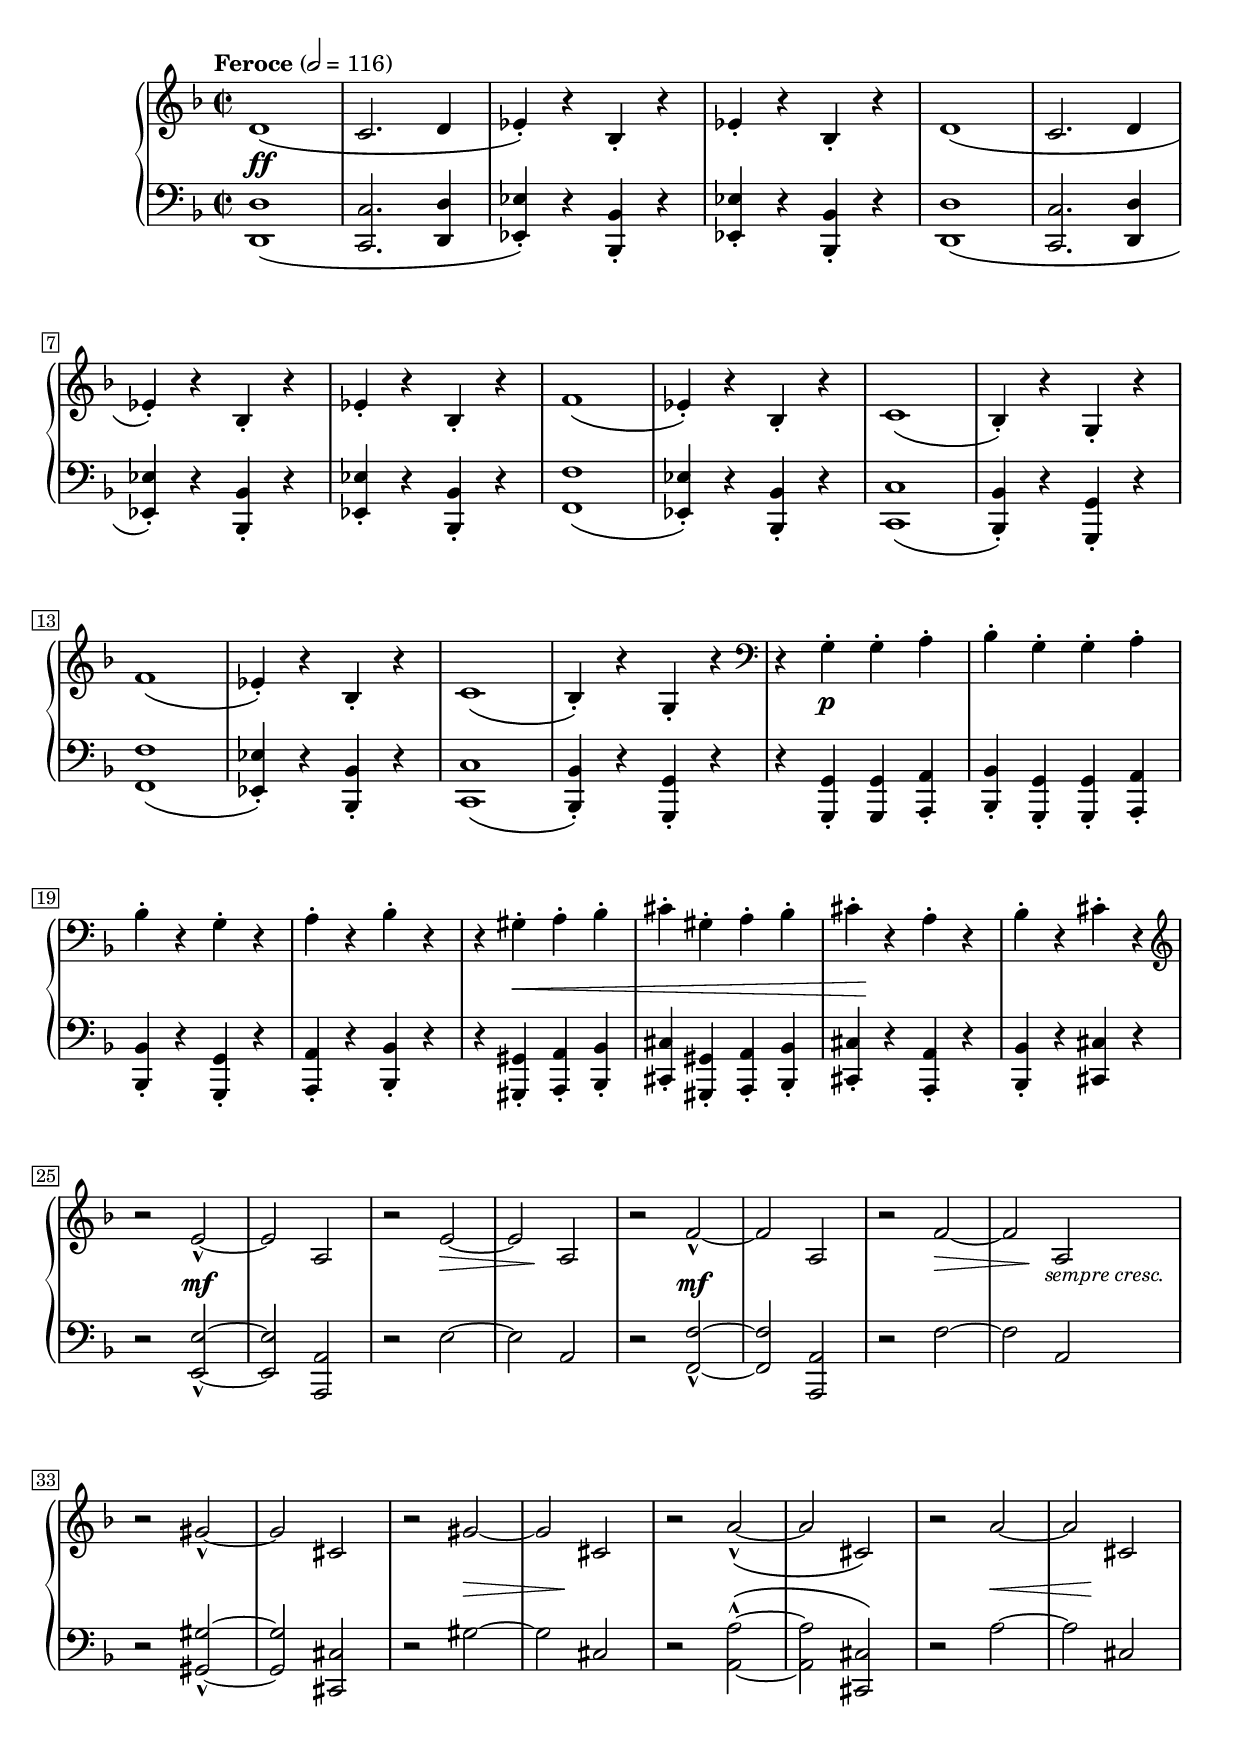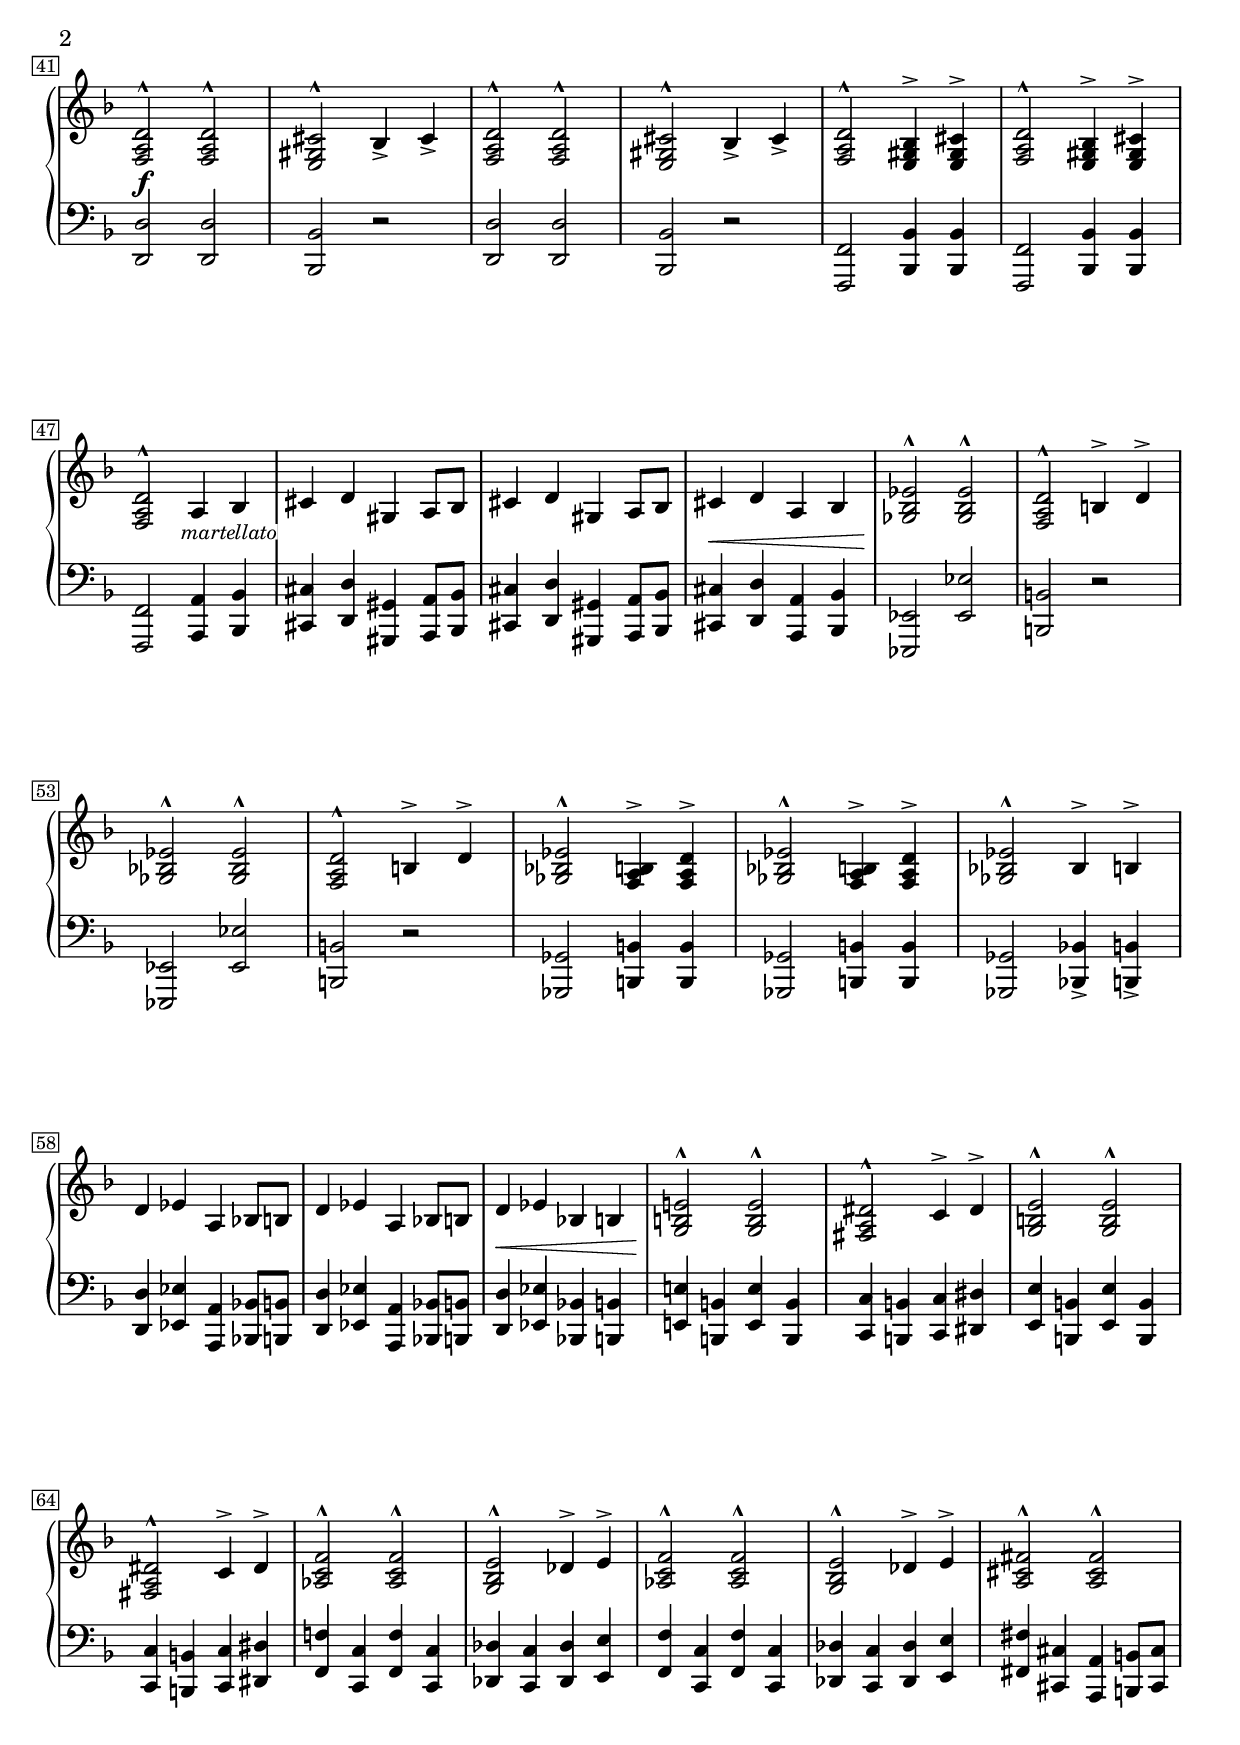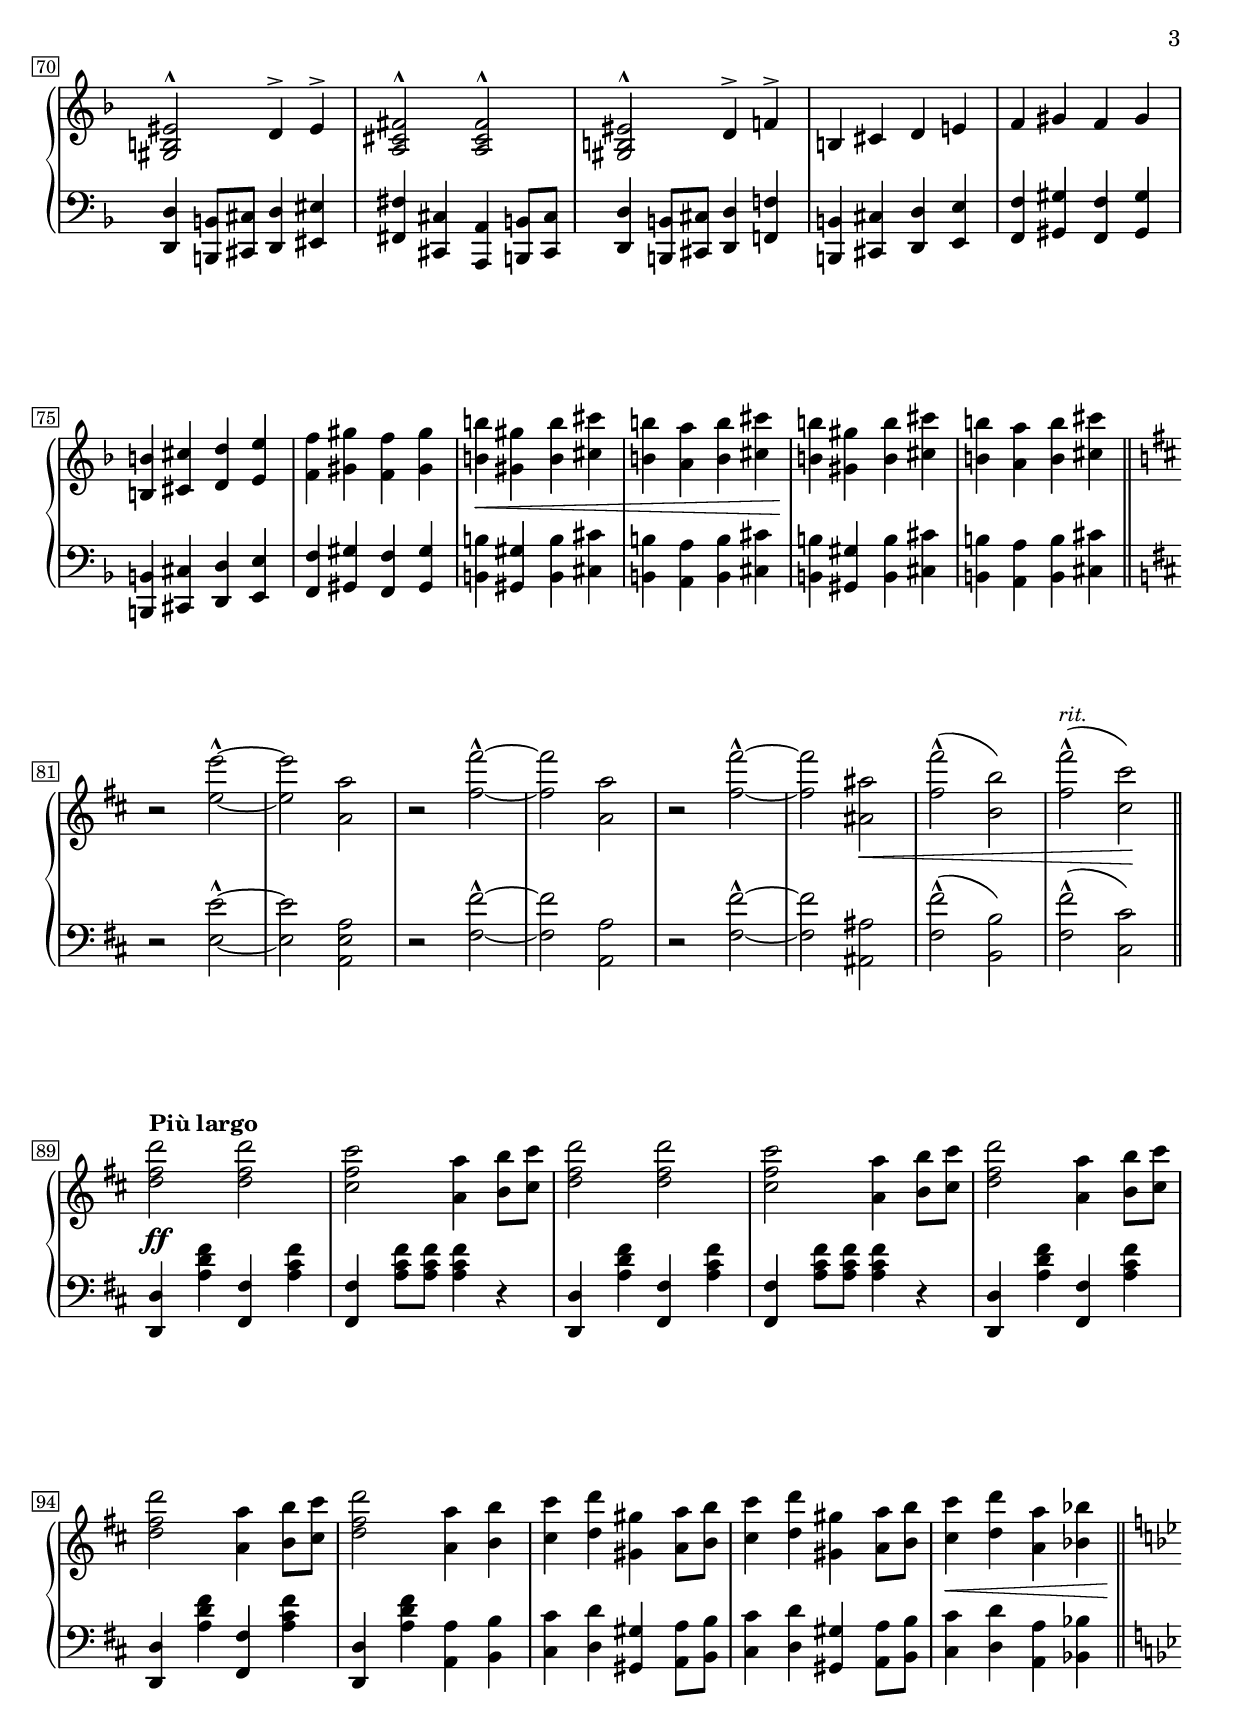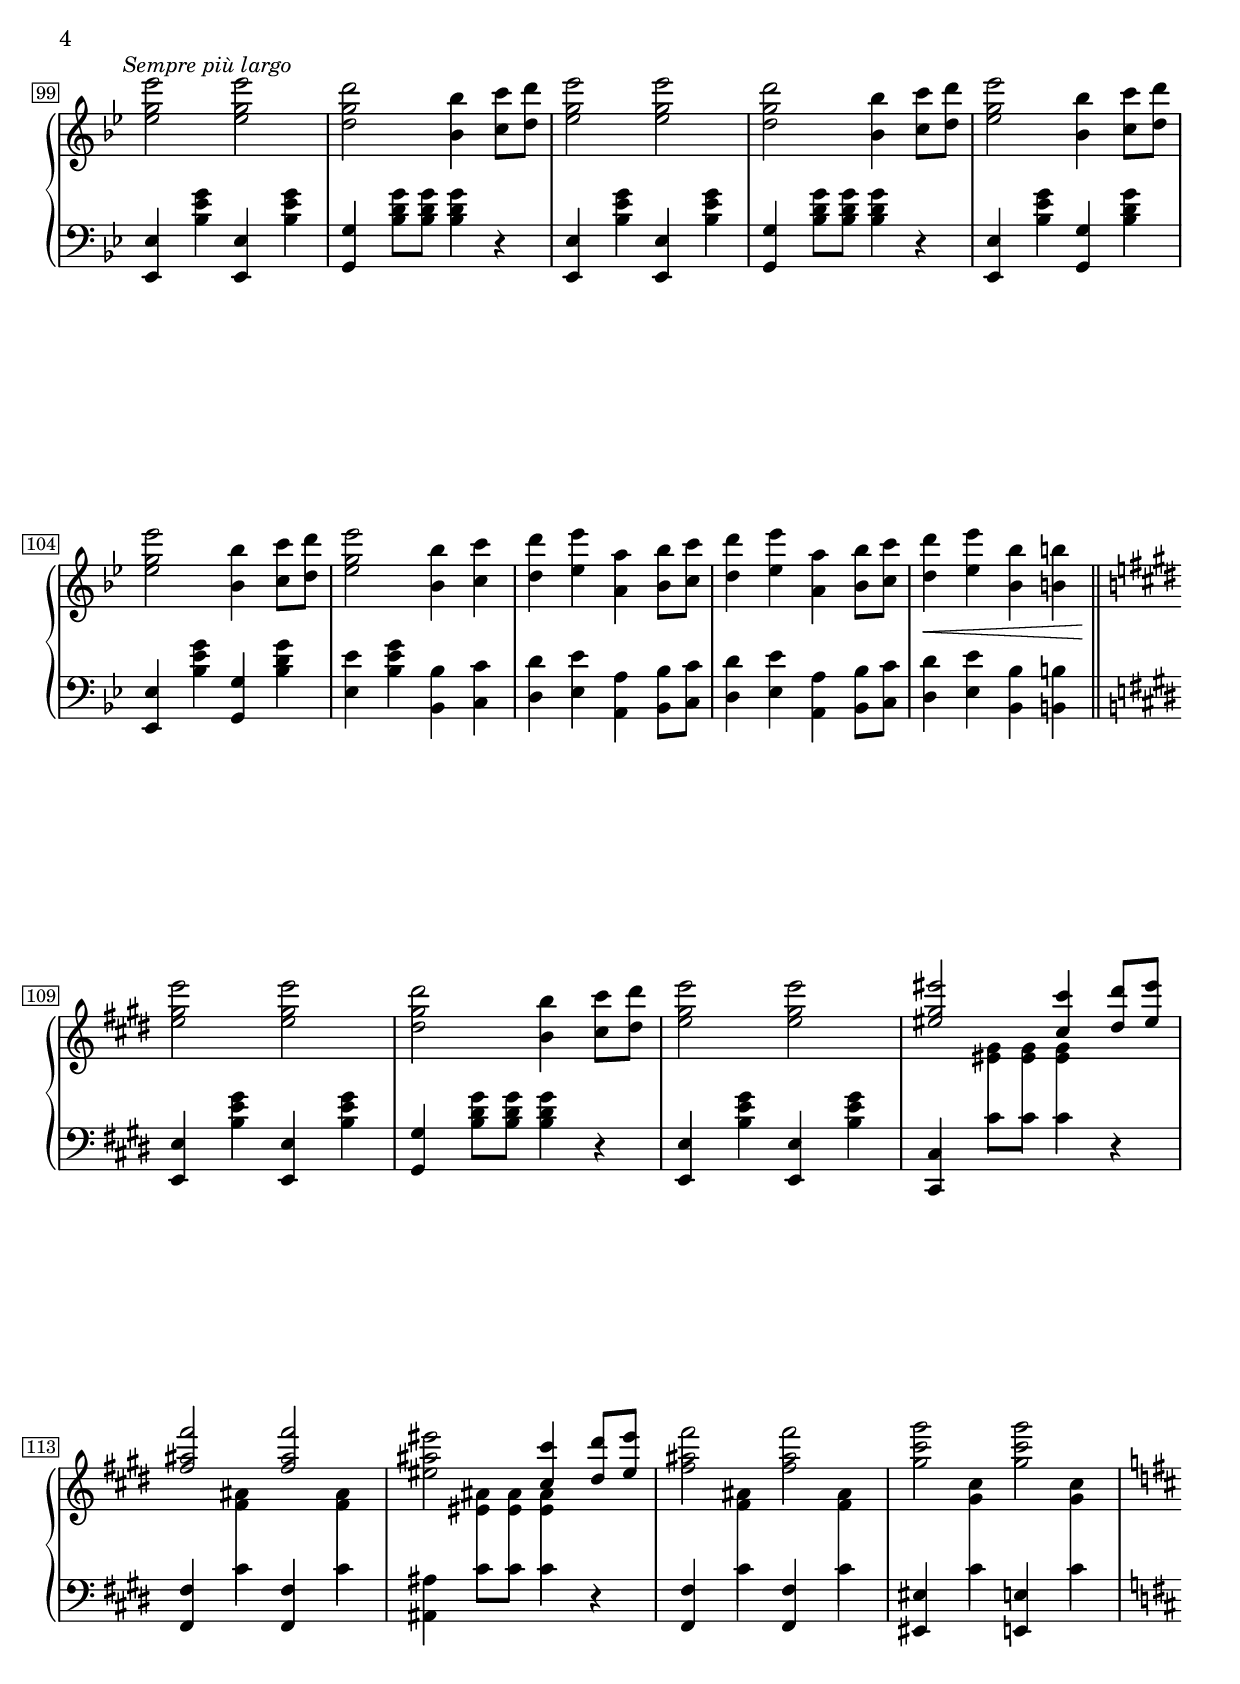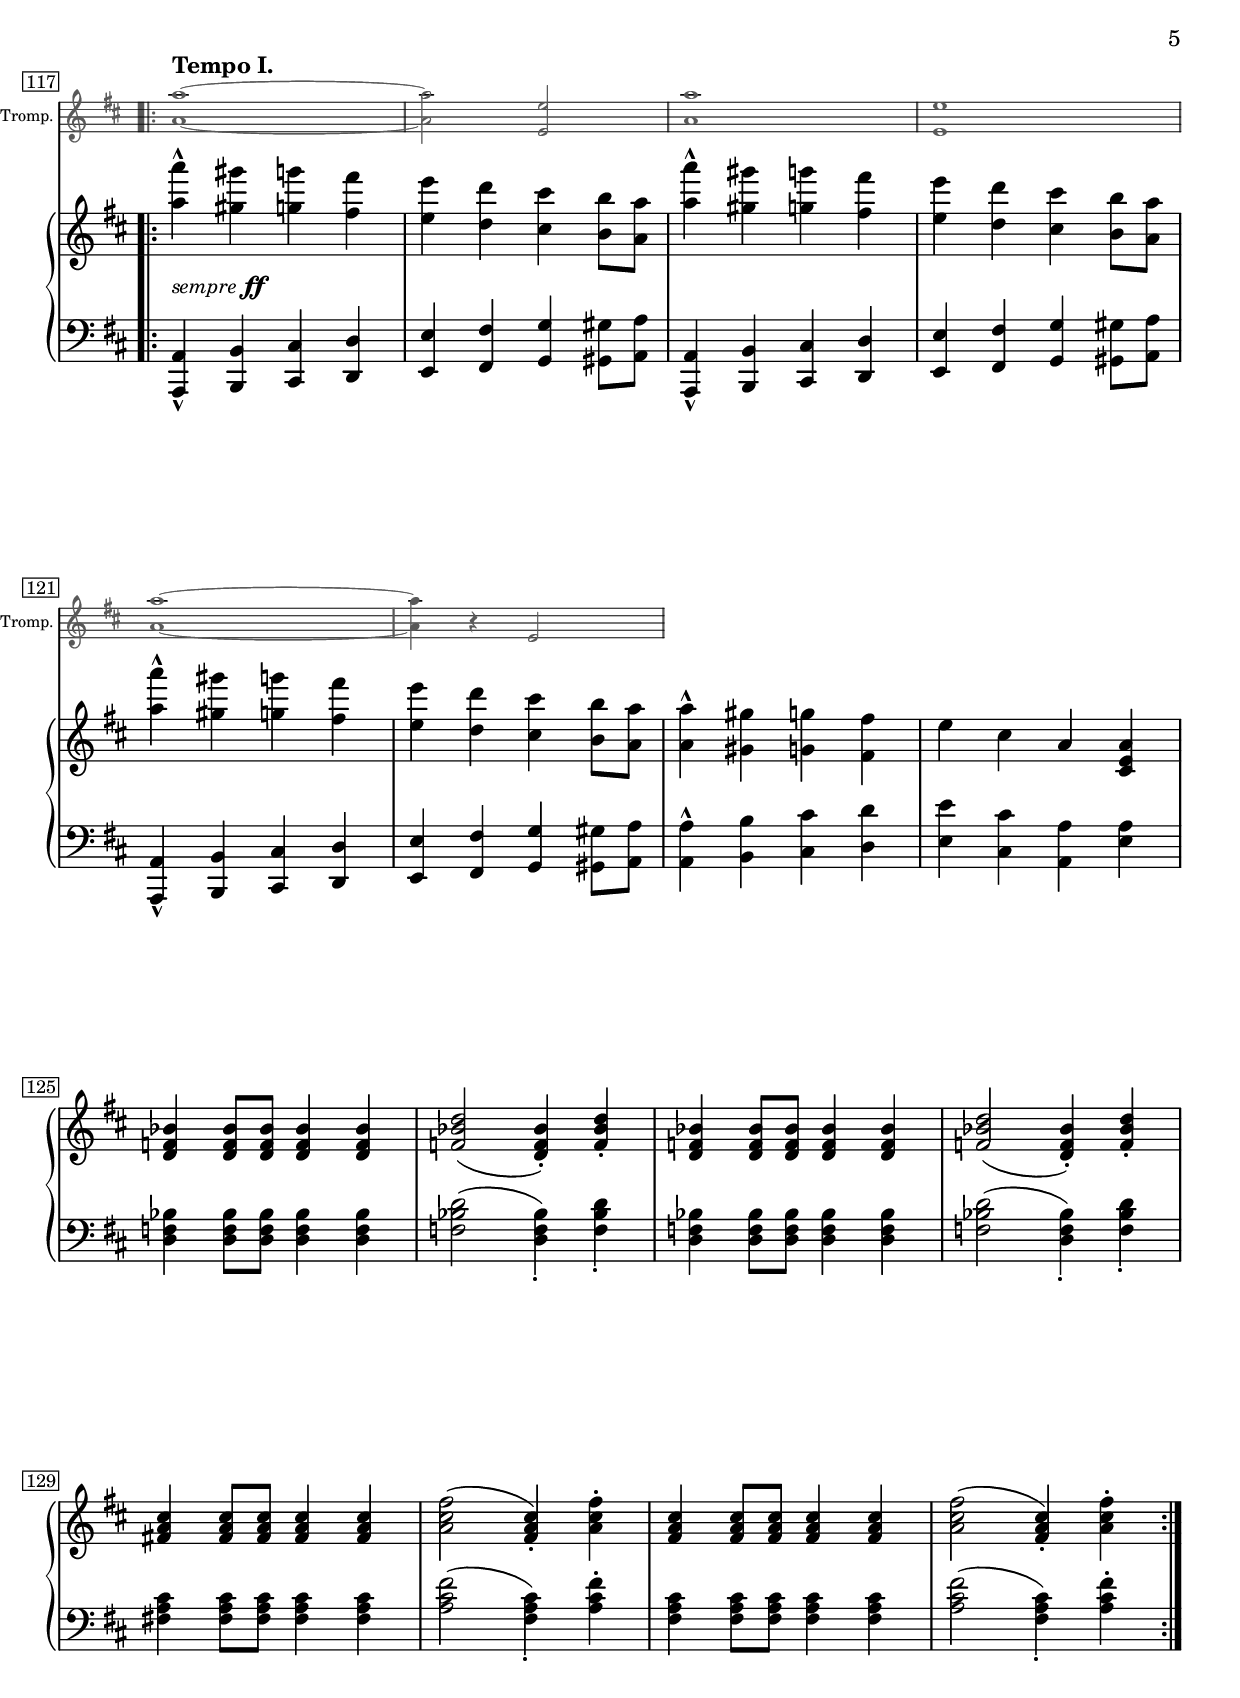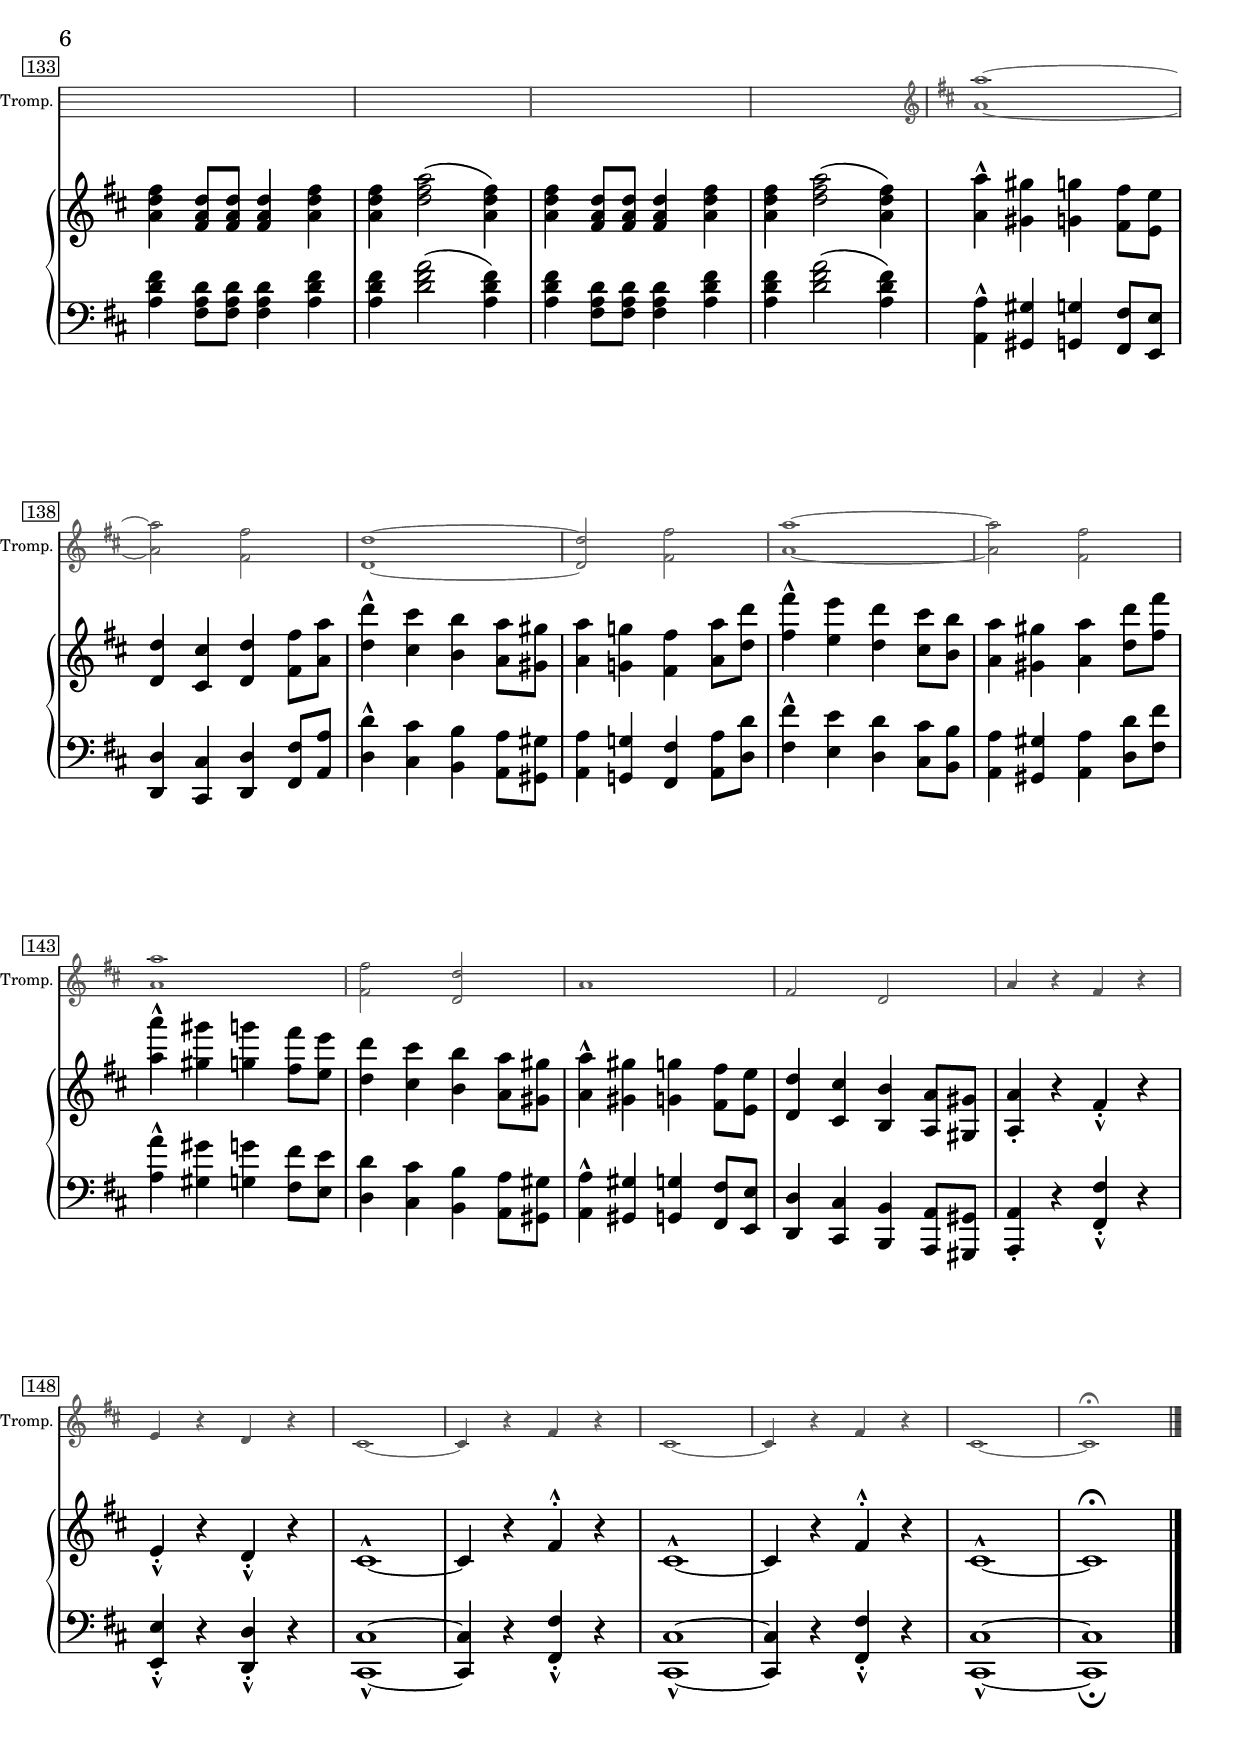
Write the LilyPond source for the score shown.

Global = {
  \key d \minor
  \time 2/2
  \include "../global.ly"
}

SopranoOssia = \relative c'' {
  | \stopStaff
    s1*116
  | \startStaff
  %\repeat volta 2 {
    \clef "treble"
    \key d \major
    <a a'>1~
  | q2 <e e'>
  | <a a'>1
  | <e e'>
  | <a a'>~
  | q4 r e2
    \stopStaff
    % workaround to force the visualization of the clef at bar 137
    \clef "bass"
    \override Staff.Clef.stencil = ##f
    \override Staff.KeySignature.stencil = ##f
  | s1*10
  %}
  %137
  | \startStaff
    s1*4
    \revert Staff.Clef.stencil
    \revert Staff.KeySignature.stencil
    \clef "treble"
    \key d \major
  | <a a'>1~
  | q2 <fis fis'>
  | <d d'>1~
  %140
  | q2 <fis fis'>
  | <a a'>1~
  | q2 <fis fis'>
  | <a a'>1
  | <fis fis'>2 <d d'>
  %145
  | a'1
  | fis2 d
  | a'4 r fis r
  | e r d r
  | cis1~
  %150
  | cis4 r fis r
  | cis1~
  | cis4 r fis r
  | cis1~
  | cis\fermata
    \fine
}

Soprano = \context Voice = "one" \relative c' {
  \voiceOne
  \stemNeutral\tieNeutral\phrasingSlurNeutral\slurNeutral
  \override MultiMeasureRest.staff-position = #0
  \override Rest.staff-position = #0
  \label #'S205
  \tempo Feroce 2 = 116
  %1
  | d1_\(
  | c2. d4
  | ees_.\) r bes_. r
  | ees_. r bes_. r
  %5
  | d1_\(
  | c2. d4
  | ees_.\) r bes_. r
  | ees_. r bes_. r
  \repeat unfold 2 {
  | f'1_\(
  | ees4_.\) r bes_. r
  | c1_\(
  | bes4_.\) r g_. r
  }
    \clef "bass"
  | r g-. g-. a-.
  | bes-. g-. g-. a-.
  | bes-. r g-. r
  %20
  | a-. r bes-. r
  | r gis-. a-. bes-.
  | cis-. gis-. a-. bes-.
  | cis-. r a-. r
  | bes-. r cis-. r
    \clef "treble"
  %25
  | r2 e~_^
  | e a,
  | r e'~
  | e a,
  | r f'~_^
  %30
  | f a,
  | r f'~
  | f a,
  | r gis'~_^
  | gis cis,
  %35
  | r gis'~
  | gis cis,
  | r a'~_^\(
  | a cis,\)
  | r a'~
  %40
  | a cis,
  \repeat unfold 2 {
  | <f, a d>^^ q^^
  | <e gis cis>^^ bes'4_> cis_>
  }
  %45
  \repeat unfold 2 {
  | <f, a d>2^^ <e gis bes>4^> <e gis cis>^>
  }
  | <f a d>2^^ a4 bes
  \repeat unfold 2 {
  | cis d gis, a8 bes
  }
  %50
  | cis4 d a bes
  \repeat unfold 2 {
  | <ges bes ees>2^^ q^^
  | <f a d>^^ b4^> d^>
  }
  %55
  \repeat unfold 2 {
  | <ges, bes ees>2^^ <f a b>4^> <f a d>^>
  }
  | <ges bes ees>2^^ bes4^> b^>
  \repeat unfold 2 {
  | d ees a, bes8 b
  }
  %60
  | d4 ees bes b
  \repeat unfold 2 {
  | <g b e>2^^ q^^
  | <fis a dis>^^ c'4^> dis^>
  }
  %65
  \repeat unfold 2 {
  | <aes c f>2^^ q^^
  | <g bes e>^^ des'4^> e^>
  }
  | <a, cis fis>2^^ q^^
  %70
  | <gis b eis>^^ d'4^> eis^>
  | <a, cis fis>2^^ q^^
  | <gis b eis>^^ d'4^> f^>
    \clef "treble"
  | b, cis d e
  | f gis f gis
  %75
  | <b, b'> <cis cis'> <d d'> <e e'>
  | <f f'> <gis gis'> <f f'> <gis gis'> 
  \repeat unfold 2 {
  | <b b'> <gis gis'> <b b'> <cis cis'>
  | <b b'> <a a'> <b b'> <cis cis'>
  }
    \bar "||"
    \key d \major
  %81
  | r2 <e e'>~^^
  | q <a, a'>
  | r <fis' fis'>~^^
  | q <a, a'>
  %85
  | r <fis' fis'>~^^
  | q <ais, ais'>
  | <fis' fis'>^^( <b, b'>)
  | <fis' fis'>^^(^\markup { "rit." } <cis cis'>)
    \bar "||"
  | \tempo "Più largo"
  \repeat unfold 2 {
    <d fis d'>2 q
  | <cis fis cis'> <a a'>4 <b b'>8 <cis cis'>
  }
  \repeat unfold 2 {
  | <d fis d'>2 <a a'>4 <b b'>8 <cis cis'>
  }
  | <d fis d'>2 <a a'>4 <b b'>
  \repeat unfold 2 {
  | <cis cis'> <d d'> <gis, gis'> <a a'>8 <b b'>
  }
  | <cis cis'>4 <d d'> <a a'> <bes bes'>
    \bar "||"
    \key bes \major
  | \textMark \markup \italic \smaller { "Sempre più largo" }
    <ees g ees'>2 q
  %100
  | <d g d'> <bes bes'>4 <c c'>8 <d d'>
  | <ees g ees'>2 q
  | <d g d'> <bes bes'>4 <c c'>8 <d d'>
  \repeat unfold 2 {
  | <ees g ees'>2 <bes bes'>4 <c c'>8 <d d'>
  }
  %105
  | <ees g ees'>2 <bes bes'>4 <c c'>
  \repeat unfold 2 {
  | <d d'> <ees ees'> <a, a'> <bes bes'>8 <c c'>
  }
  | <d d'>4 <ees ees'> <bes bes'> <b b'>
    \bar "||"
    \key e \major
  | <e gis e'>2 q
  %110
  | <dis gis dis'> <b b'>4 <cis cis'>8 <dis dis'>
  | <e gis e'>2 q
  | \stemUp <eis gis eis'> <cis cis'>4 <dis dis'>8 <eis eis'>
  | <fis ais fis'>2 q
  | \once\stemNeutral <eis ais eis'> <cis cis'>4 <dis dis'>8 <eis eis'>
  %115
  | \stemNeutral <fis ais fis'>2 q
  | <gis cis gis'> q
    \key d \major
  | \tempo "Tempo I."
  \repeat volta 2 {
  | <a a'>4^^ <gis gis'> <g g'> <fis fis'>
  | <e e'> <d d'> <cis cis'> <b b'>8 <a a'>
  | <a' a'>4^^ <gis gis'> <g g'> <fis fis'>
  %120
  | <e e'> <d d'> <cis cis'> <b b'>8 <a a'>
  | <a' a'>4^^ <gis gis'> <g g'> <fis fis'>
  | <e e'> <d d'> <cis cis'> <b b'>8 <a a'>
  | <a a'>4^^ <gis gis'> <g g'> <fis fis'>
  | e' cis a <cis, e a>
  %125
    \repeat unfold 2 {
  | <d f bes>4 q8 q q4 q
  | <f bes d>2( <d f bes>4_.) <f bes d>_.
    }
    \repeat unfold 2 {
  | <fis a cis>4 q8 q q4 q
  | <a cis fis>2( <fis a cis>4_.) <a cis fis>^.
    }
  }
  %133
  \repeat unfold 2 {
  | <a d fis> <fis a d>8 q q4 <a d fis>
  | q <d fis a>2( <a d fis>4)
  }
  %137
  | <a a'>^^ <gis gis'> <g g'> <fis fis'>8 <e e'>
  | <d d'>4 <cis cis'> <d d'> <fis fis'>8 <a a'>
  | <d d'>4^^ <cis cis'> <b b'> <a a'>8 <gis gis'>
  | <a a'>4 <g g'> <fis fis'> <a a'>8 <d d'>
  | <fis fis'>4^^ <e e'> <d d'> <cis cis'>8 <b b'>
  | <a a'>4 <gis gis'> <a a'> <d d'>8 <fis fis'>
  | <a a'>4^^ <gis gis'> <g g'> <fis fis'>8 <e e'>
  | <d d'>4 <cis cis'> <b b'> <a a'>8 <gis gis'>
  %145
  | <a a'>4^^ <gis gis'> <g g'> <fis fis'>8 <e e'>
  | <d d'>4 <cis cis'> <b b'> <a a'>8 <gis gis'>
  | <a a'>4_. r fis'_._^ r
  | e_._^ r d_._^ r
  \repeat unfold 2 {
  | cis1^^~
  | cis4 r fis^.^^ r
  }
  | cis1^^~
  | cis\fermata
    \fine
}

Alto = \context Voice = "two" \relative c' {
  \stemDown\tieDown
  \override Stem.cross-staff = ##t
  \override Stem.length = #20
  %1
  | s1*111
  | s4
    \autoBeamOff \omit Flag
    <eis gis>8 q q4 s
  | s <fis ais> s q
  | s <eis ais>8 q8 q4 s
  %115
  | \override Stem.length = #24
    s <fis ais> s q
  | s <gis cis> s q
}

Bass = \context Voice = "four" \relative c {
  \voiceFour
  \stemNeutral\tieNeutral\phrasingSlurNeutral\slurNeutral
  \override MultiMeasureRest.staff-position = #0
  \override Rest.staff-position = #0
  %1
  | <d, d'>1_\(
  | <c c'>2. <d d'>4
  | <ees ees'>_.\) r <bes bes'>_. r
  | <ees ees'>_. r <bes bes'>_. r
  %5
  | <d d'>1_\(
  | <c c'>2. <d d'>4
  | <ees ees'>_.\) r <bes bes'>_. r
  | <ees ees'>_. r <bes bes'>_. r
  \repeat unfold 2 {
  | <f' f'>1_\(
  %10
  | <ees ees'>4_.\) r <bes bes'>_. r
  | <c c'>1_\(
  | <bes bes'>4_.\) r <g g'>_. r
  }
  | r4 <g g'>_. q <a a'>_.
  | <bes bes'>_. <g g'>_. q_. <a a'>_.
  | <bes bes'>_. r <g g'>_. r
  %20
  | <a a'>_. r <bes bes'>_. r
  | r <gis gis'>_. <a a'>_. <bes bes'>_.
  | <cis cis'>_. <gis gis'>_. <a a'>_. <bes bes'>_.
  | <cis cis'>_. r <a a'>_. r
  | <bes bes'>_. r <cis cis'> r
  %25
  | r2 <e e'>~_^
  | q <a, a'>
  | r2 e''~
  | e a,
  | r2 <f f'>~_^
  %30
  | q <a, a'>
  | r2 f''~
  | f a,
  | r2 <gis gis'>~_^
  | q <cis, cis'>
  %35
  | r2 gis''~
  | gis cis,
  | r2 <a a'>~^^\(
  | q <cis, cis'>\)
  | r2 a''~
  %40
  | a cis,
  \repeat unfold 2 {
  | <d, d'> q
  | <bes bes'> r
  }
  %45
  \repeat unfold 2 {
  | <f f'>2 <bes bes'>4 q
  }
  | <f f'>2 <a a'>4 <bes bes'>
  \repeat unfold 2 {
  | <cis cis'> <d d'> <gis, gis'> <a a'>8 <bes bes'>
  }
  | <cis cis'>4 <d d'> <a a'> <bes bes'>
  \repeat unfold 2 {
  | <ees, ees'>2 <ees' ees'>
  | <b b'> r
  }
  %55
  \repeat unfold 2 {
  | <ges ges'> <b b'>4 q
  }
  | <ges ges'>2 <bes bes'>4_> <b b'>_>
  \repeat unfold 2 {
  | <d d'> <ees ees'> <a, a'> <bes bes'>8 <b b'>
  }
  %60
  | <d d'>4 <ees ees'> <bes bes'> <b b'>
  \repeat unfold 2 {
  | <e e'> <b b'> <e e'> <b b'>
  | <c c'> <b b'> <c c'> <dis dis'>
  }
  %65
  | <f f'> <c c'> <f f'> <c c'>
  | <des des'> <c c'> <des des'> <e e'>
  | <f f'> <c c'> <f f'> <c c'>
  | <des des'> <c c'> <des des'> <e e'>
  | <fis fis'> <cis cis'> <a a'> <b b'>8 <cis cis'>
  %70
  | <d d'>4 <b b'>8 <cis cis'> <d d'>4 <eis eis'>
  | <fis fis'> <cis cis'> <a a'> <b b'>8 <cis cis'>
  | <d d'>4 <b b'>8 <cis cis'> <d d'>4 <f f'>
  \repeat unfold 2 {
  | <b, b'> <cis cis'> <d d'> <e e'>
  | <f f'> <gis gis'> <f f'> <gis gis'>
  }
  \repeat unfold 2 {
  | <b b'> <gis gis'> <b b'> <cis cis'>
  | <b b'> <a a'> <b b'> <cis cis'>
  }
    \bar "||"
    \key d \major
  | r2 <e e'>~^^
  | q <a, e' a>
  | r <fis' fis'>~^^
  | q <a, a'>
  %85
  | r <fis' fis'>~^^
  | q <ais, ais'>
  | <fis' fis'>^^( <b, b'>)
  | <fis' fis'>^^( <cis cis'>)
  %89
  \repeat unfold 2 {
  | <d, d'>4 <a'' d fis> <fis, fis'> <a' cis fis>
  | <fis, fis'> <a' cis fis>8 q q4 r
  }
  \repeat unfold 2 {
  | <d,, d'> <a'' d fis> <fis, fis'> <a' cis fis>
  }
  | <d,, d'> <a'' d fis> <a, a'> <b b'>
  \repeat unfold 2 {
  | <cis cis'> <d d'> <gis, gis'> <a a'>8 <b b'>
  }
  | <cis cis'>4 <d d'> <a a'> <bes bes'>
    \bar "||"
    \key bes \major
  %99
  \repeat unfold 2 {
  | <ees, ees'> <bes'' ees g> <ees,, ees'> <bes'' ees g>
  | <g, g'> <bes' d g>8 q q4 r
  }
  | <ees,, ees'> <bes'' ees g> <g, g'> <bes' d g>
  | <ees,, ees'> <bes'' ees g> <g, g'> <bes' d g>
  %105
  | <ees, ees'> <bes' ees g> <bes, bes'> <c c'>
  \repeat unfold 2 {
  | <d d'> <ees ees'> <a, a'> <bes bes'>8 <c c'>
  }
  | <d d'>4 <ees ees'> <bes bes'> <b b'>
    \bar "||"
    \key e \major    
  | <e, e'>4 <b'' e gis> <e,, e'> <b'' e gis>
  %110
  | <gis, gis'>4 <b' dis gis>8 q q4 r
  | <e,, e'>4 <b'' e gis> <e,, e'> <b'' e gis>
  | <cis,, cis'>4 cis''8 cis cis4 r
  | <fis,, fis'> cis'' <fis,, fis'> cis''
  | <ais, ais'> cis'8 cis cis4 r
  %115
  | <fis,, fis'> cis'' <fis,, fis'>4 cis''
  | <eis,, eis'> cis'' <e,, e'>4 cis''
    \key d \major
  \repeat volta 2 {
    \repeat unfold 3 {
  | <a,, a'>_^ <b b'> <cis cis'> <d d'>
  | <e e'> <fis fis'> <g g'> <gis gis'>8 <a a'>
    }
  | <a a'>4^^ <b b'> <cis cis'> <d d'>
  | <e e'> <cis cis'> <a a'> <e' a>
  %125
    \repeat unfold 2 {
  | <d f bes>4 q8 q q4 q
  | <f bes d>2( <d f bes>4_.) <f bes d>_.
    }
    \repeat unfold 2 {
  | <fis a cis>4 q8 q q4 q
  | <a cis fis>2( <fis a cis>4_.) <a cis fis>^.
    }
  }
  \repeat unfold 2 {
  | <a d fis> <fis a d>8 q q4 <a d fis>
  | q <d fis a>2( <a d fis>4)
  }
  %137
  | <a, a'>^^ <gis gis'> <g g'> <fis fis'>8 <e e'>
  | <d d'>4 <cis cis'> <d d'> <fis fis'>8 <a a'>
  | <d d'>4^^ <cis cis'> <b b'> <a a'>8 <gis gis'>
  | <a a'>4 <g g'> <fis fis'> <a a'>8 <d d'>
  | <fis fis'>4^^ <e e'> <d d'> <cis cis'>8 <b b'>
  | <a a'>4 <gis gis'> <a a'> <d d'>8 <fis fis'>
  | <a a'>4^^ <gis gis'> <g g'> <fis fis'>8 <e e'>
  | <d d'>4 <cis cis'> <b b'> <a a'>8 <gis gis'>
  %145
  | <a a'>4^^ <gis gis'> <g g'> <fis fis'>8 <e e'>
  | <d d'>4 <cis cis'> <b b'> <a a'>8 <gis gis'>
  | <a a'>4_. r <fis' fis'>_._^ r
  | <e e'>4_._^ r <d d'>_._^ r
  \repeat unfold 2 {
  | <cis cis'>1_^~
  | q4 r <fis fis'>_._^ r
  }
  %153
  | <cis cis'>1_^~
  | q\fermata
    \fine
}

centerDynamics = {
 | s4\ff s2.
 | s1*15
 %17
 | s4 s\p s2
 | s1*3
 | s4 s\< s2
 | s1
 | s8 s\! s2.
 | s1
 %24
 | s2 s\mf
 | s1
 | \override Hairpin.Y-offset = #2
   s2 s\>
 | s4 s\! s2
 %29
 | s s\mf
 | s1
 | s2 s\>
 | s4 s\! 
   \once\override TextScript.extra-offset = #'(-1 . 1.5)
   s2-\markup { "sempre cresc. " } 
 | s1*2
 %35
 | s2
   \once\override Hairpin.Y-offset = #-6
   s\>
 | s4 s\! s2
 | s1*2
 %39
 | s2 
   \once\override Hairpin.Y-offset = #-6
   s\<
 | s4 s\! s2
 | s2\f s
 | s1*5
 | s2
   \once\override TextScript.extra-offset = #'(-1 . 0)
   s-\markup { \whiteout "martellato" }
 | s1*2
 | \once\override Hairpin.Y-offset = #-2
   s4\< s2.
 | s4\! s2.
 | s1*8
 %60
 | \once\override Hairpin.Y-offset = #-3
   s4\< s2.
 | s4\! s2.
 | s1*15
 %77
 | s4\< s2.
 | s1
 | s4\! s2.
 | s1*6
 | s2 s\<
 | s1
 | s2 s\!
 %89
 | s2\ff s
 | s1*8
 | s4\< s2.
 | s4\! s2.
 | s1*8
 %108
 | s4\< s2.
 | s4\! s2.
 | s1*7
 | \once\override TextScript.extra-offset = #'(0 . 1)
   s4-\markup { "sempre" \dynamic ff } s2.
}

forceBreaks = {
  % page 1
  \repeat unfold 5 { s1\noBreak } s1\break\noPageBreak
  \repeat unfold 5 { s1\noBreak } s1\break\noPageBreak
  \repeat unfold 5 { s1\noBreak } s1\break\noPageBreak
  \repeat unfold 5 { s1\noBreak } s1\break\noPageBreak
  \repeat unfold 7 { s1\noBreak } s1\break\noPageBreak
  \repeat unfold 7 { s1\noBreak } s1\pageBreak
  % page 2
  \repeat unfold 5 { s1\noBreak } s1\break\noPageBreak
  \repeat unfold 5 { s1\noBreak } s1\break\noPageBreak
  \repeat unfold 4 { s1\noBreak } s1\break\noPageBreak
  \repeat unfold 5 { s1\noBreak } s1\break\noPageBreak
  \repeat unfold 5 { s1\noBreak } s1\pageBreak
  % page 3
  \repeat unfold 4 { s1\noBreak } s1\break\noPageBreak
  \repeat unfold 5 { s1\noBreak } s1\break\noPageBreak
  \repeat unfold 7 { s1\noBreak } s1\break\noPageBreak
  \repeat unfold 4 { s1\noBreak } s1\break\noPageBreak
  \repeat unfold 4 { s1\noBreak } s1\break\pageBreak
  % page 4  
  \repeat unfold 4 { s1\noBreak } s1\break\noPageBreak
  \repeat unfold 4 { s1\noBreak } s1\break\noPageBreak
  \repeat unfold 3 { s1\noBreak } s1\break\noPageBreak
  \repeat unfold 3 { s1\noBreak } s1\pageBreak
  % page 5  
  \repeat unfold 3 { s1\noBreak } s1\break\noPageBreak
  \repeat unfold 3 { s1\noBreak } s1\break\noPageBreak
  \repeat unfold 3 { s1\noBreak } s1\break\noPageBreak
  \repeat unfold 3 { s1\noBreak } s1\break\pageBreak
  % page 6
  \repeat unfold 4 { s1\noBreak } s1\break\noPageBreak
  \repeat unfold 4 { s1\noBreak } s1\break\noPageBreak
  \repeat unfold 4 { s1\noBreak } s1\break\noPageBreak
  \repeat unfold 6 { s1\noBreak } s1\pageBreak
}

\score {
  <<
    \new Staff = "ossia" \with {
      \override InstrumentName.extra-offset = #'(1 . 0)
      %instrumentName = "Trompeten"
      shortInstrumentName = "Tromp."
      fontSize = #-3
\override StaffSymbol.staff-space = #(magstep -3)
\override StaffSymbol.thickness = #(magstep -3)
\override VerticalAxisGroup.staff-staff-spacing.minimum-distance = 2
%\remove "Instrument_name_engraver"
\remove "Time_signature_engraver"  
\RemoveAllEmptyStaves
\override Accidental.color    = #(x11-color 'grey35)
\override BarLine.color       = #(x11-color 'grey35)
\override Beam.color          = #(x11-color 'grey35)
\override Clef.color          = #(x11-color 'grey35)
\override Flag.color          = #(x11-color 'grey35)
\override KeySignature.color  = #(x11-color 'grey35)
\override NoteHead.color      = #(x11-color 'grey35)
\override Rest.color          = #(x11-color 'grey35)
\override Script.color        = #(x11-color 'grey35)
\override Slur.color          = #(x11-color 'grey35)
\override Stem.color          = #(x11-color 'grey35)
\override TextScript.color    = #(x11-color 'grey35)
\override Tie.color           = #(x11-color 'grey35)
\override TimeSignature.color = #(x11-color 'grey35)

    }
    { \SopranoOssia }
    \new PianoStaff
    <<
      \accidentalStyle Score.piano
      \context Staff = "upper" <<
        \set Staff.midiInstrument = #"acoustic grand"
        \Global
        \clef treble
        \Soprano
        \Alto
      >>
      \new Devnull \forceBreaks
      \context Dynamics = "dynamics" \centerDynamics
      \context Staff = "lower" <<
        \set Staff.midiInstrument = #"acoustic grand"
        \Global
        \clef bass
        \Bass
      >>
    >>
  >>
  \header {
    composer = ##f % "Franz Liszt"
    opus = ##f % "S.205"
    title = \markup { "I. Széchenyi István" }
    subtitle = ##f
  }
  \layout {
    \context {
      \PianoStaff
      \remove "Keep_alive_together_engraver"
      \override Parentheses.font-size = #-2
      \override TextScript.font-shape = #'italic
      \override TextScript.font-size = #-1
    }
  }
  \midi {
    \tempo 2 = 116
  }
}
